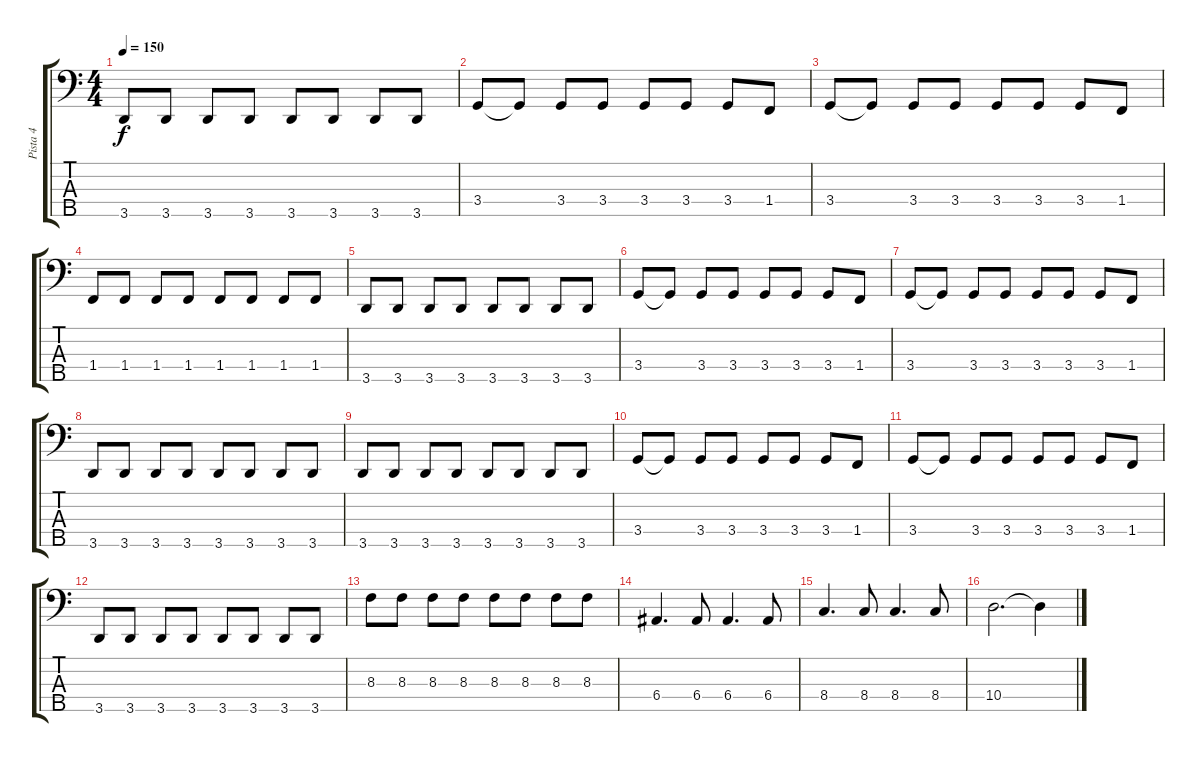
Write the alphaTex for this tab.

\track ("Pista 4" "Pista 4") {instrument electricbassfinger}
\staff {score tabs}
\tuning (G2 D2 A1 E1 B0) {hide}
\ts (4 4)
\tempo 150
\clef f4
\ks c
3.5.8{dy f} 3.5.8 3.5.8 3.5.8 3.5.8 3.5.8 3.5.8 3.5.8 |
3.4.8 3.4{t}.8 3.4.8 3.4.8 3.4.8 3.4.8 3.4.8 1.4.8 |
3.4.8 3.4{t}.8 3.4.8 3.4.8 3.4.8 3.4.8 3.4.8 1.4.8 |
1.4.8 1.4.8 1.4.8 1.4.8 1.4.8 1.4.8 1.4.8 1.4.8 |
3.5.8 3.5.8 3.5.8 3.5.8 3.5.8 3.5.8 3.5.8 3.5.8 |
3.4.8 3.4{t}.8 3.4.8 3.4.8 3.4.8 3.4.8 3.4.8 1.4.8 |
3.4.8 3.4{t}.8 3.4.8 3.4.8 3.4.8 3.4.8 3.4.8 1.4.8 |
3.5.8 3.5.8 3.5.8 3.5.8 3.5.8 3.5.8 3.5.8 3.5.8 |
3.5.8 3.5.8 3.5.8 3.5.8 3.5.8 3.5.8 3.5.8 3.5.8 |
3.4.8 3.4{t}.8 3.4.8 3.4.8 3.4.8 3.4.8 3.4.8 1.4.8 |
3.4.8 3.4{t}.8 3.4.8 3.4.8 3.4.8 3.4.8 3.4.8 1.4.8 |
3.5.8 3.5.8 3.5.8 3.5.8 3.5.8 3.5.8 3.5.8 3.5.8 |
8.3.8 8.3.8 8.3.8 8.3.8 8.3.8 8.3.8 8.3.8 8.3.8 |
6.4.4{d} 6.4.8 6.4.4{d} 6.4.8 |
8.4.4{d} 8.4.8 8.4.4{d} 8.4.8 |
10.4.2{d} 10.4{t}.4
